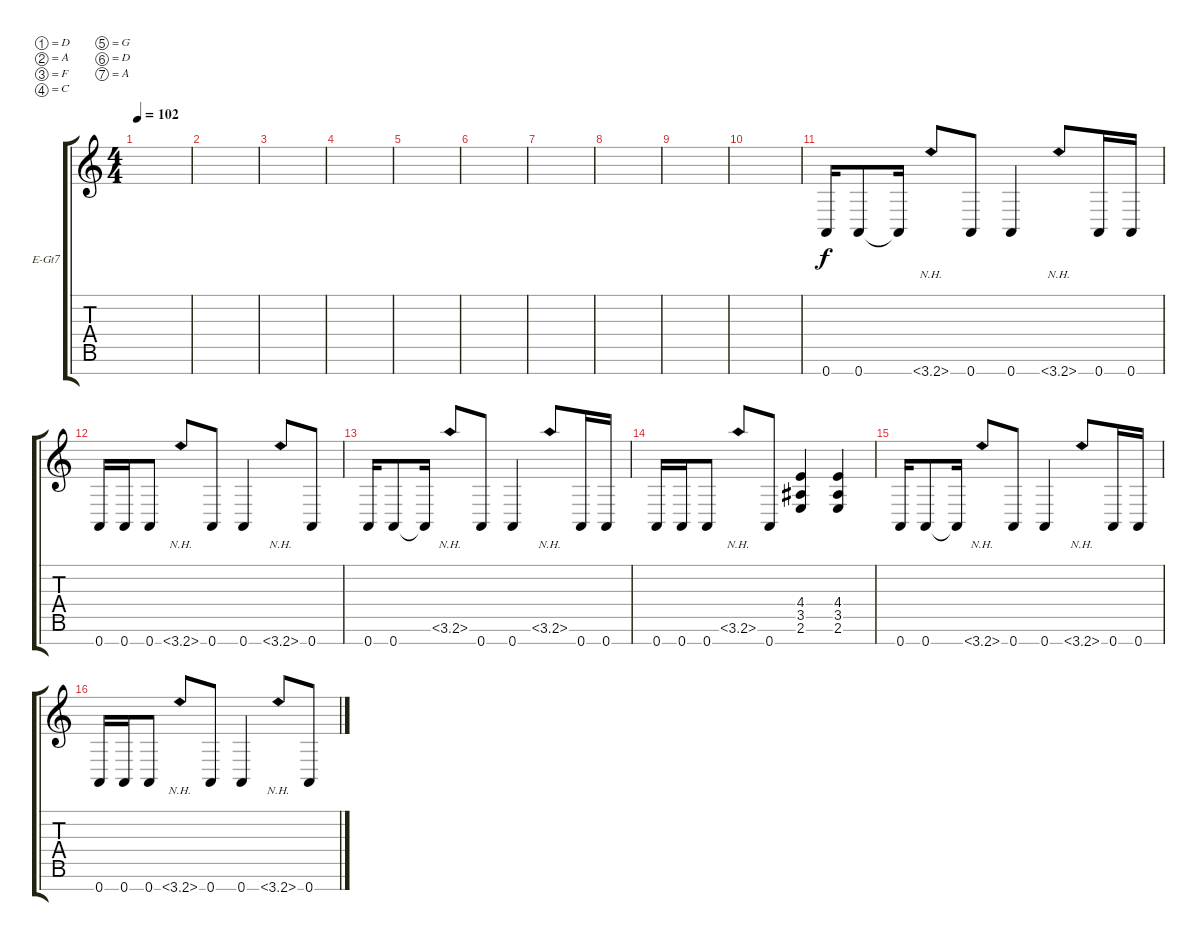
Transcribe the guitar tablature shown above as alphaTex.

\defaultSystemsLayout 4
\bracketExtendMode groupsimilarinstruments
\firstSystemTrackNameOrientation horizontal
\otherSystemsTrackNameOrientation horizontal
\track ("Guitar right" "E-Gt7") {instrument distortionguitar}
\staff {score tabs}
\tuning (D4 A3 F3 C3 G2 D2 A1)
\ts (4 4)
\tempo 102
\clef g2
\ks c
|
|
|
|
|
|
|
|
|
|
\scale
0.515835 0.7.16 0.7.8 0.7{t}.16 3.7{nh}.8 0.7.8 0.7.4 3.7{nh}.8 0.7.16 0.7.16 |
\scale
0.483787 0.7.16 0.7.16 0.7.8 3.7{nh}.8 0.7.8 0.7.4 3.7{nh}.8 0.7.8 |
\scale
0.560131 0.7.16 0.7.8 0.7{t}.16 3.6{nh}.8 0.7.8 0.7.4 3.6{nh}.8 0.7.16 0.7.16 |
\scale
0.439677 0.7.16 0.7.16 0.7.8 3.6{nh}.8 0.7.8 (2.6 3.5 4.4).4 (2.6 3.5 4.4).4 |
\scale
0.550129 0.7.16 0.7.8 0.7{t}.16 3.7{nh}.8 0.7.8 0.7.4 3.7{nh}.8 0.7.16 0.7.16 |
\scale
0.449637 0.7.16 0.7.16 0.7.8 3.7{nh}.8 0.7.8 0.7.4 3.7{nh}.8 0.7.8
